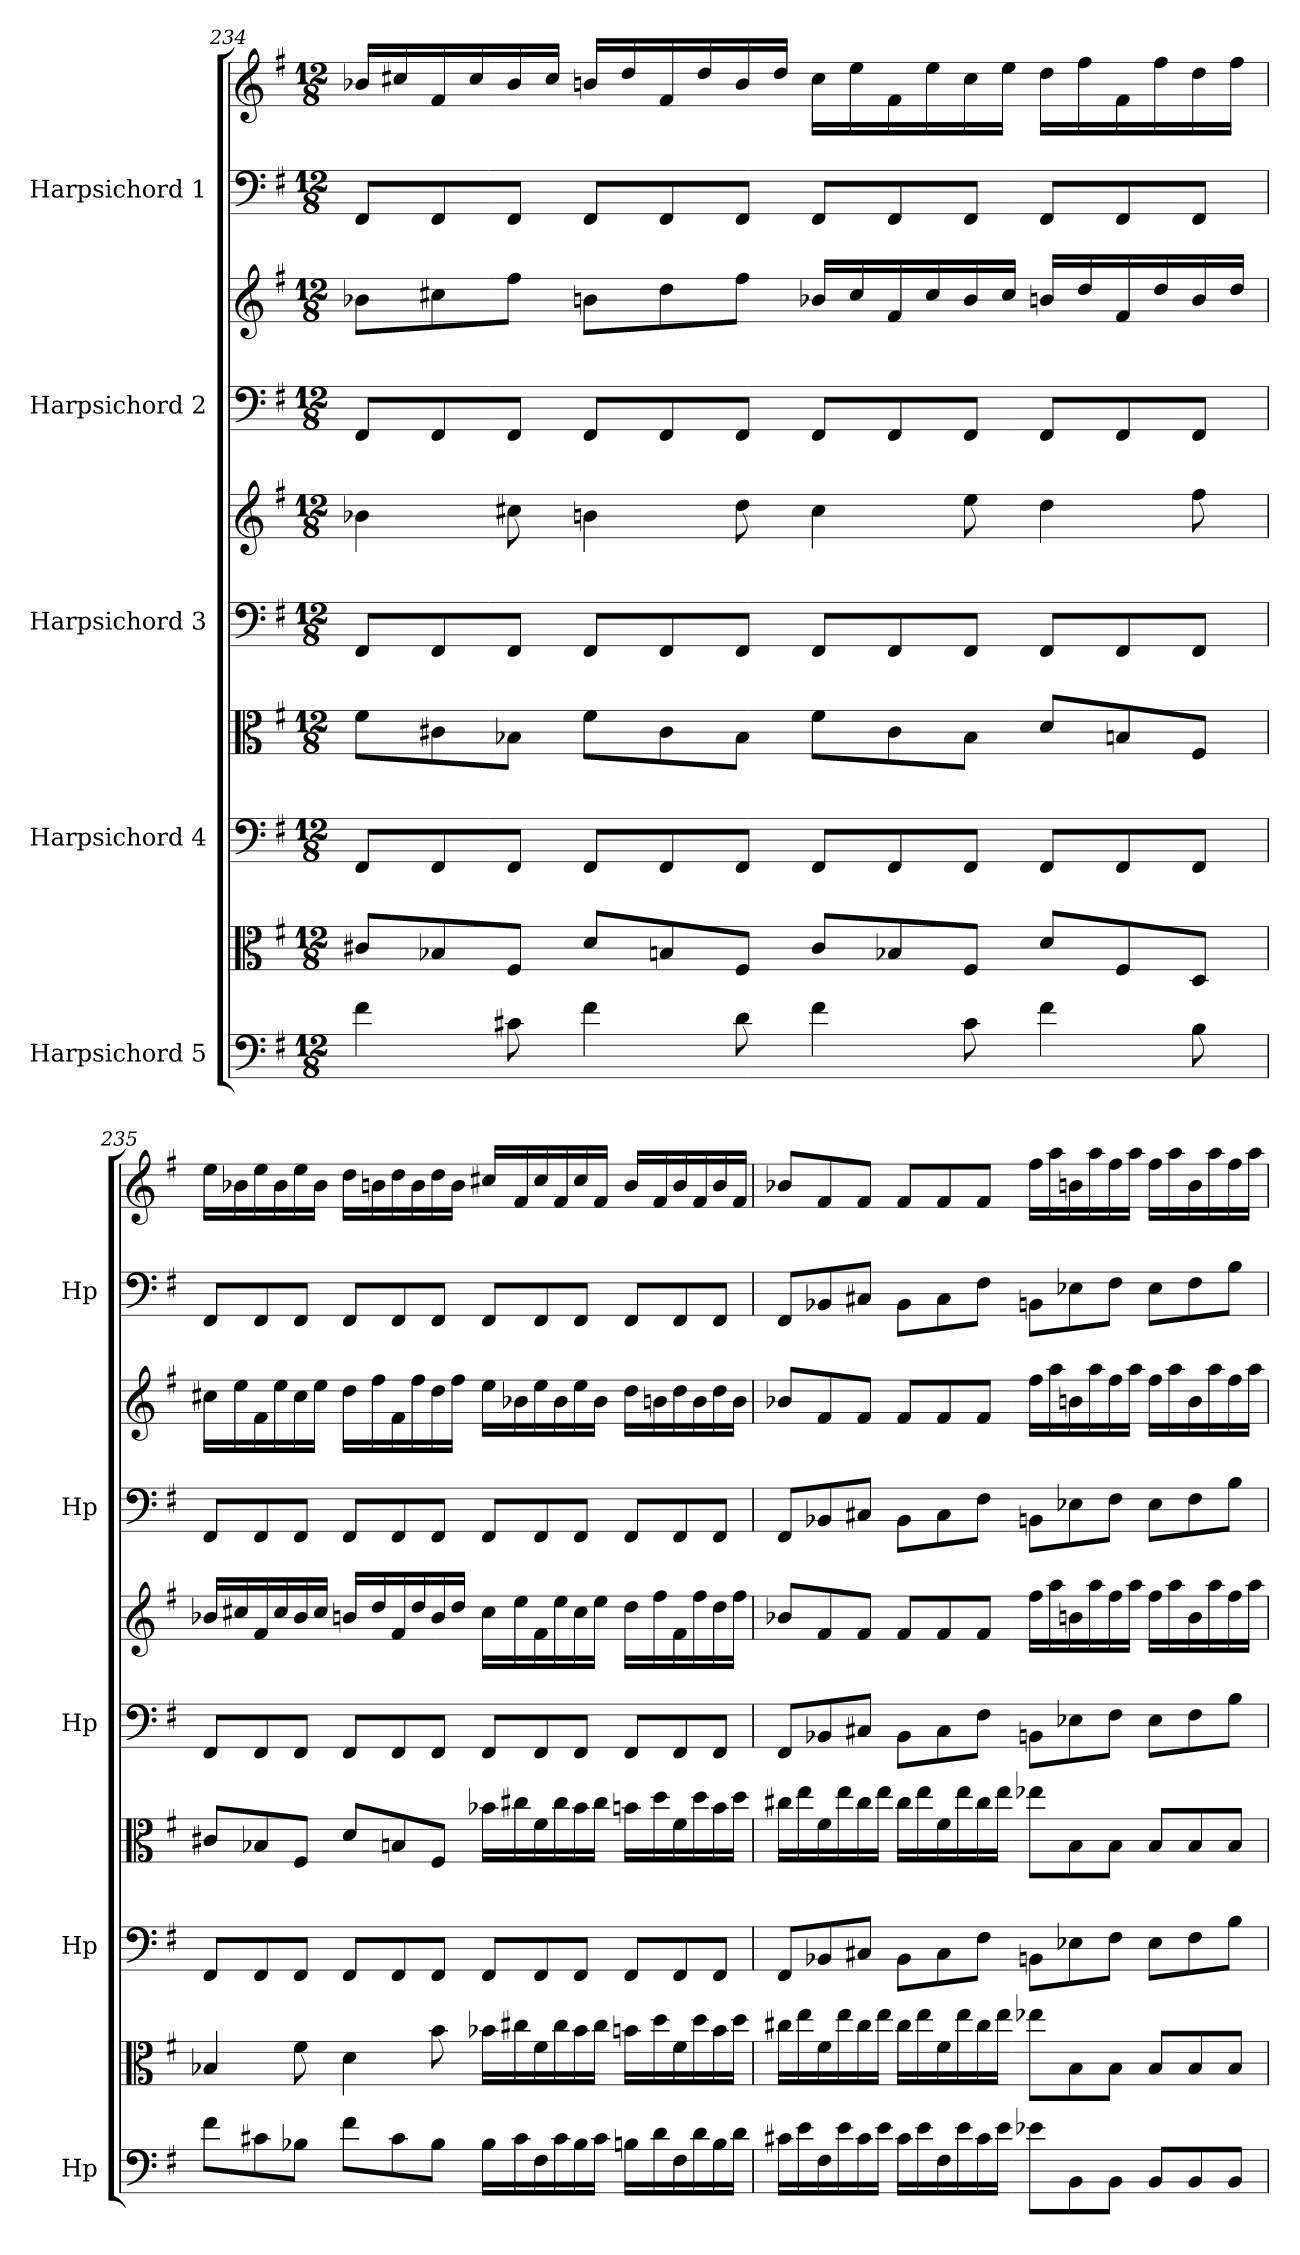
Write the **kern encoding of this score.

**kern	**kern	**kern	**kern	**kern	**kern	**kern	**kern	**kern	**kern
*part5	*part5	*part4	*part4	*part3	*part3	*part2	*part2	*part1	*part1
*staff10	*staff9	*staff8	*staff7	*staff6	*staff5	*staff4	*staff3	*staff2	*staff1
*I"Harpsichord 5	*	*I"Harpsichord 4	*	*I"Harpsichord 3	*	*I"Harpsichord 2	*	*I"Harpsichord 1	*
*I'Hp	*	*I'Hp	*	*I'Hp	*	*I'Hp	*	*I'Hp	*
!!LO:PB:g=z
*clefF4	*clefC3	*clefF4	*clefC3	*clefF4	*clefG2	*clefF4	*clefG2	*clefF4	*clefG2
*k[f#]	*k[f#]	*k[f#]	*k[f#]	*k[f#]	*k[f#]	*k[f#]	*k[f#]	*k[f#]	*k[f#]
*M12/8	*M12/8	*M12/8	*M12/8	*M12/8	*M12/8	*M12/8	*M12/8	*M12/8	*M12/8
=234	=234	=234	=234	=234	=234	=234	=234	=234	=234
4f#\	8c#X/L	8FF#/L	8f#\L	8FF#/L	4b-X\	8FF#/L	8b-X\L	8FF#/L	16b-X/LL
.	.	.	.	.	.	.	.	.	16cc#X/
.	8B-X/	8FF#/	8c#X\	8FF#/	.	8FF#/	8cc#X\	8FF#/	16f#/
.	.	.	.	.	.	.	.	.	16cc#/
8c#X\	8F#/J	8FF#/J	8B-X\J	8FF#/J	8cc#X\	8FF#/J	8ff#\J	8FF#/J	16b-/
.	.	.	.	.	.	.	.	.	16cc#/JJ
4f#\	8d/L	8FF#/L	8f#\L	8FF#/L	4bn\	8FF#/L	8bn\L	8FF#/L	16bn/LL
.	.	.	.	.	.	.	.	.	16dd/
.	8Bn/	8FF#/	8c#\	8FF#/	.	8FF#/	8dd\	8FF#/	16f#/
.	.	.	.	.	.	.	.	.	16dd/
8d\	8F#/J	8FF#/J	8B-\J	8FF#/J	8dd\	8FF#/J	8ff#\J	8FF#/J	16b/
.	.	.	.	.	.	.	.	.	16dd/JJ
4f#\	8c#/L	8FF#/L	8f#\L	8FF#/L	4cc#\	8FF#/L	16b-X/LL	8FF#/L	16cc#\LL
.	.	.	.	.	.	.	16cc#/	.	16ee\
.	8B-X/	8FF#/	8c#\	8FF#/	.	8FF#/	16f#/	8FF#/	16f#\
.	.	.	.	.	.	.	16cc#/	.	16ee\
8c#\	8F#/J	8FF#/J	8B-\J	8FF#/J	8ee\	8FF#/J	16b-/	8FF#/J	16cc#\
.	.	.	.	.	.	.	16cc#/JJ	.	16ee\JJ
4f#\	8d/L	8FF#/L	8d/L	8FF#/L	4dd\	8FF#/L	16bn/LL	8FF#/L	16dd\LL
.	.	.	.	.	.	.	16dd/	.	16ff#\
.	8F#/	8FF#/	8Bn/	8FF#/	.	8FF#/	16f#/	8FF#/	16f#\
.	.	.	.	.	.	.	16dd/	.	16ff#\
8B\	8D/J	8FF#/J	8F#/J	8FF#/J	8ff#\	8FF#/J	16b/	8FF#/J	16dd\
.	.	.	.	.	.	.	16dd/JJ	.	16ff#\JJ
!!LO:PB:g=z
=235	=235	=235	=235	=235	=235	=235	=235	=235	=235
8f#\L	4B-X/	8FF#/L	8c#X/L	8FF#/L	16b-X/LL	8FF#/L	16cc#X\LL	8FF#/L	16ee\LL
.	.	.	.	.	16cc#X/	.	16ee\	.	16b-X\
8c#X\	.	8FF#/	8B-X/	8FF#/	16f#/	8FF#/	16f#\	8FF#/	16ee\
.	.	.	.	.	16cc#/	.	16ee\	.	16b-\
8B-X\J	8f#\	8FF#/J	8F#/J	8FF#/J	16b-/	8FF#/J	16cc#\	8FF#/J	16ee\
.	.	.	.	.	16cc#/JJ	.	16ee\JJ	.	16b-\JJ
8f#\L	4d\	8FF#/L	8d/L	8FF#/L	16bn/LL	8FF#/L	16dd\LL	8FF#/L	16dd\LL
.	.	.	.	.	16dd/	.	16ff#\	.	16bn\
8c#\	.	8FF#/	8Bn/	8FF#/	16f#/	8FF#/	16f#\	8FF#/	16dd\
.	.	.	.	.	16dd/	.	16ff#\	.	16b\
8B-\J	8b\	8FF#/J	8F#/J	8FF#/J	16b/	8FF#/J	16dd\	8FF#/J	16dd\
.	.	.	.	.	16dd/JJ	.	16ff#\JJ	.	16b\JJ
16B-\LL	16b-X\LL	8FF#/L	16b-X\LL	8FF#/L	16cc#\LL	8FF#/L	16ee\LL	8FF#/L	16cc#X/LL
16c#\	16cc#X\	.	16cc#X\	.	16ee\	.	16b-X\	.	16f#/
16F#\	16f#\	8FF#/	16f#\	8FF#/	16f#\	8FF#/	16ee\	8FF#/	16cc#/
16c#\	16cc#\	.	16cc#\	.	16ee\	.	16b-\	.	16f#/
16B-\	16b-\	8FF#/J	16b-\	8FF#/J	16cc#\	8FF#/J	16ee\	8FF#/J	16cc#/
16c#\JJ	16cc#\JJ	.	16cc#\JJ	.	16ee\JJ	.	16b-\JJ	.	16f#/JJ
16Bn\LL	16bn\LL	8FF#/L	16bn\LL	8FF#/L	16dd\LL	8FF#/L	16dd\LL	8FF#/L	16b/LL
16d\	16dd\	.	16dd\	.	16ff#\	.	16bn\	.	16f#/
16F#\	16f#\	8FF#/	16f#\	8FF#/	16f#\	8FF#/	16dd\	8FF#/	16b/
16d\	16dd\	.	16dd\	.	16ff#\	.	16b\	.	16f#/
16B\	16b\	8FF#/J	16b\	8FF#/J	16dd\	8FF#/J	16dd\	8FF#/J	16b/
16d\JJ	16dd\JJ	.	16dd\JJ	.	16ff#\JJ	.	16b\JJ	.	16f#/JJ
!!LO:PB:g=z
=236	=236	=236	=236	=236	=236	=236	=236	=236	=236
16c#X\LL	16cc#X\LL	8FF#/L	16cc#X\LL	8FF#/L	8b-X/L	8FF#/L	8b-X/L	8FF#/L	8b-X/L
16e\	16ee\	.	16ee\	.	.	.	.	.	.
16F#\	16f#\	8BB-X/	16f#\	8BB-X/	8f#/	8BB-X/	8f#/	8BB-X/	8f#/
16e\	16ee\	.	16ee\	.	.	.	.	.	.
16c#\	16cc#\	8C#X/J	16cc#\	8C#X/J	8f#/J	8C#X/J	8f#/J	8C#X/J	8f#/J
16e\JJ	16ee\JJ	.	16ee\JJ	.	.	.	.	.	.
16c#\LL	16cc#\LL	8BB-\L	16cc#\LL	8BB-\L	8f#/L	8BB-\L	8f#/L	8BB-\L	8f#/L
16e\	16ee\	.	16ee\	.	.	.	.	.	.
16F#\	16f#\	8C#\	16f#\	8C#\	8f#/	8C#\	8f#/	8C#\	8f#/
16e\	16ee\	.	16ee\	.	.	.	.	.	.
16c#\	16cc#\	8F#\J	16cc#\	8F#\J	8f#/J	8F#\J	8f#/J	8F#\J	8f#/J
16e\JJ	16ee\JJ	.	16ee\JJ	.	.	.	.	.	.
8e-X\L	8ee-X\L	8BBn\L	8ee-X\L	8BBn\L	16ff#\LL	8BBn\L	16ff#\LL	8BBn\L	16ff#\LL
.	.	.	.	.	16aa\	.	16aa\	.	16aa\
8BB\	8B\	8E-X\	8B\	8E-X\	16bn\	8E-X\	16bn\	8E-X\	16bn\
.	.	.	.	.	16aa\	.	16aa\	.	16aa\
8BB\J	8B\J	8F#\J	8B\J	8F#\J	16ff#\	8F#\J	16ff#\	8F#\J	16ff#\
.	.	.	.	.	16aa\JJ	.	16aa\JJ	.	16aa\JJ
8BB/L	8B/L	8E-\L	8B/L	8E-\L	16ff#\LL	8E-\L	16ff#\LL	8E-\L	16ff#\LL
.	.	.	.	.	16aa\	.	16aa\	.	16aa\
8BB/	8B/	8F#\	8B/	8F#\	16b\	8F#\	16b\	8F#\	16b\
.	.	.	.	.	16aa\	.	16aa\	.	16aa\
8BB/J	8B/J	8B\J	8B/J	8B\J	16ff#\	8B\J	16ff#\	8B\J	16ff#\
.	.	.	.	.	16aa\JJ	.	16aa\JJ	.	16aa\JJ
=	=	=	=	=	=	=	=	=	=
*-	*-	*-	*-	*-	*-	*-	*-	*-	*-
